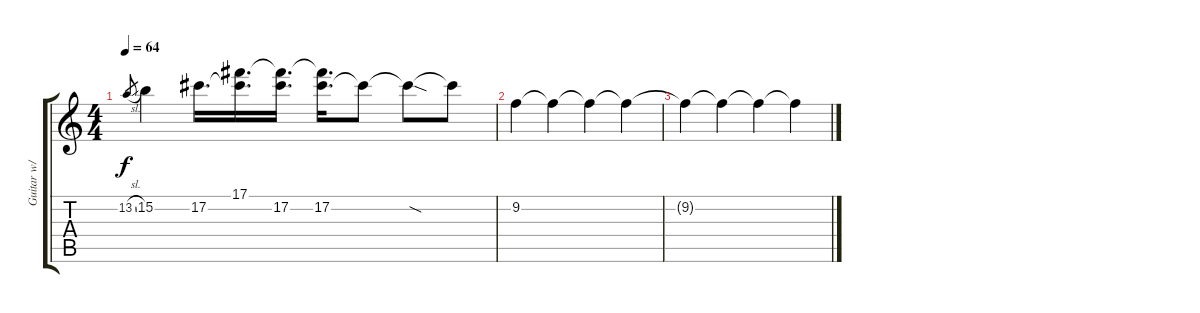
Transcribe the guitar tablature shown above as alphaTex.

\track ("Guitar w/ slide" "Guitar w/ ") {instrument overdrivenguitar}
\staff {score tabs}
\tuning (Db4 Ab3 E3 B2 Gb2 Db2) {hide}
\ts (4 4)
\tempo 64
\clef g2
\ks c
13.2{sl}.8{gr dy f} 15.2.4 17.2.16{d} (17.1 17.2{t}).16{d} (17.1{t} 17.2).16{d} (17.1{t} 17.2).16{d} 17.2{t}.8 17.2{sod t}.8 17.2{t}.8 |
9.2.4 9.2{t}.4 9.2{t}.4 9.2{t}.4 |
9.2{t}.4 9.2{t}.4 9.2{t}.4 9.2{t}.4
